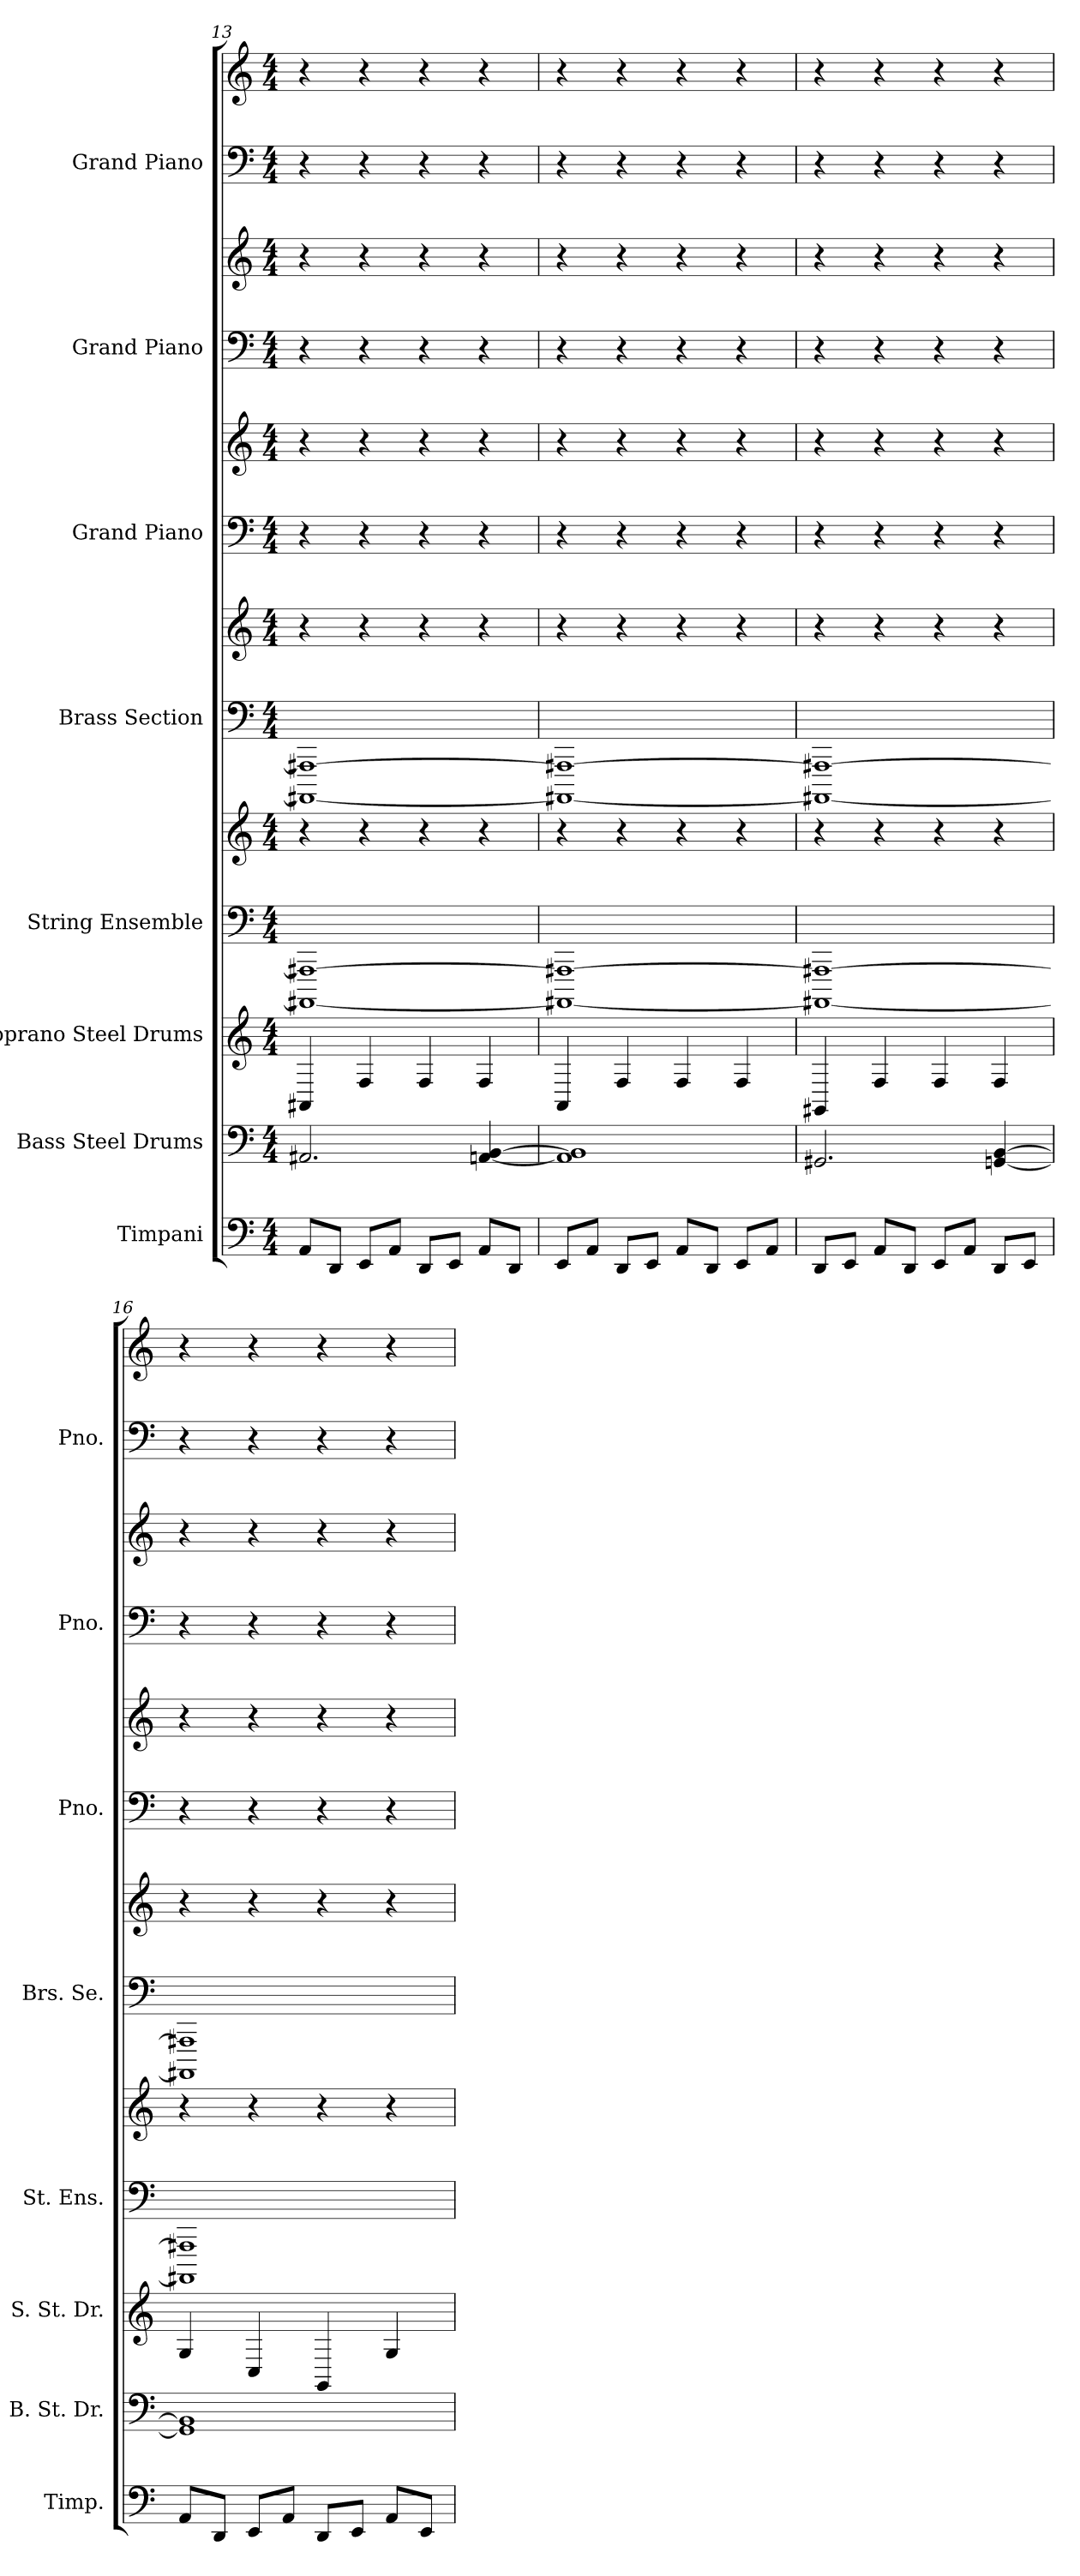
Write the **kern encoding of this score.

**kern	**kern	**kern	**kern	**kern	**kern	**kern	**kern	**kern	**kern	**kern	**kern	**kern
*part8	*part7	*part6	*part5	*part5	*part4	*part4	*part3	*part3	*part2	*part2	*part1	*part1
*staff13	*staff12	*staff11	*staff10	*staff9	*staff8	*staff7	*staff6	*staff5	*staff4	*staff3	*staff2	*staff1
*I"Timpani	*I"Bass Steel Drums	*I"Soprano Steel Drums	*I"String Ensemble	*	*I"Brass Section	*	*I"Grand Piano	*	*I"Grand Piano	*	*I"Grand Piano	*
*I'Timp.	*I'B. St. Dr.	*I'S. St. Dr.	*I'St. Ens.	*	*I'Brs. Se.	*	*I'Pno.	*	*I'Pno.	*	*I'Pno.	*
*clefF4	*clefF4	*clefG2	*clefF4	*clefG2	*clefF4	*clefG2	*clefF4	*clefG2	*clefF4	*clefG2	*clefF4	*clefG2
*k[]	*k[]	*k[]	*k[]	*k[]	*k[]	*k[]	*k[]	*k[]	*k[]	*k[]	*k[]	*k[]
*M4/4	*M4/4	*M4/4	*M4/4	*M4/4	*M4/4	*M4/4	*M4/4	*M4/4	*M4/4	*M4/4	*M4/4	*M4/4
=13	=13	=13	=13	=13	=13	=13	=13	=13	=13	=13	=13	=13
8AAL	2.AA#X	4AA#X	1AAAA#X_ 1AAA#X_	4r	1AAAA#X_ 1AAA#X_	4r	4r	4r	4r	4r	4r	4r
8DDJ	.	.	.	.	.	.	.	.	.	.	.	.
8EEL	.	4F	.	4r	.	4r	4r	4r	4r	4r	4r	4r
8AAJ	.	.	.	.	.	.	.	.	.	.	.	.
8DDL	.	4F	.	4r	.	4r	4r	4r	4r	4r	4r	4r
8EEJ	.	.	.	.	.	.	.	.	.	.	.	.
8AAL	[4AAn [4BB	4F	.	4r	.	4r	4r	4r	4r	4r	4r	4r
8DDJ	.	.	.	.	.	.	.	.	.	.	.	.
=14	=14	=14	=14	=14	=14	=14	=14	=14	=14	=14	=14	=14
8EEL	1AA] 1BB]	4AA	1AAAA#X_ 1AAA#X_	4r	1AAAA#X_ 1AAA#X_	4r	4r	4r	4r	4r	4r	4r
8AAJ	.	.	.	.	.	.	.	.	.	.	.	.
8DDL	.	4F	.	4r	.	4r	4r	4r	4r	4r	4r	4r
8EEJ	.	.	.	.	.	.	.	.	.	.	.	.
8AAL	.	4F	.	4r	.	4r	4r	4r	4r	4r	4r	4r
8DDJ	.	.	.	.	.	.	.	.	.	.	.	.
8EEL	.	4F	.	4r	.	4r	4r	4r	4r	4r	4r	4r
8AAJ	.	.	.	.	.	.	.	.	.	.	.	.
=15	=15	=15	=15	=15	=15	=15	=15	=15	=15	=15	=15	=15
8DDL	2.GG#X	4GG#X	1AAAA#X_ 1AAA#X_	4r	1AAAA#X_ 1AAA#X_	4r	4r	4r	4r	4r	4r	4r
8EEJ	.	.	.	.	.	.	.	.	.	.	.	.
8AAL	.	4F	.	4r	.	4r	4r	4r	4r	4r	4r	4r
8DDJ	.	.	.	.	.	.	.	.	.	.	.	.
8EEL	.	4F	.	4r	.	4r	4r	4r	4r	4r	4r	4r
8AAJ	.	.	.	.	.	.	.	.	.	.	.	.
8DDL	[4GGn [4BB	4F	.	4r	.	4r	4r	4r	4r	4r	4r	4r
8EEJ	.	.	.	.	.	.	.	.	.	.	.	.
=16	=16	=16	=16	=16	=16	=16	=16	=16	=16	=16	=16	=16
8AAL	1GG] 1BB]	4G	1AAAA#X] 1AAA#X]	4r	1AAAA#X] 1AAA#X]	4r	4r	4r	4r	4r	4r	4r
8DDJ	.	.	.	.	.	.	.	.	.	.	.	.
8EEL	.	4C	.	4r	.	4r	4r	4r	4r	4r	4r	4r
8AAJ	.	.	.	.	.	.	.	.	.	.	.	.
8DDL	.	4GG	.	4r	.	4r	4r	4r	4r	4r	4r	4r
8EEJ	.	.	.	.	.	.	.	.	.	.	.	.
8AAL	.	4G	.	4r	.	4r	4r	4r	4r	4r	4r	4r
8EEJ	.	.	.	.	.	.	.	.	.	.	.	.
=	=	=	=	=	=	=	=	=	=	=	=	=
*-	*-	*-	*-	*-	*-	*-	*-	*-	*-	*-	*-	*-
